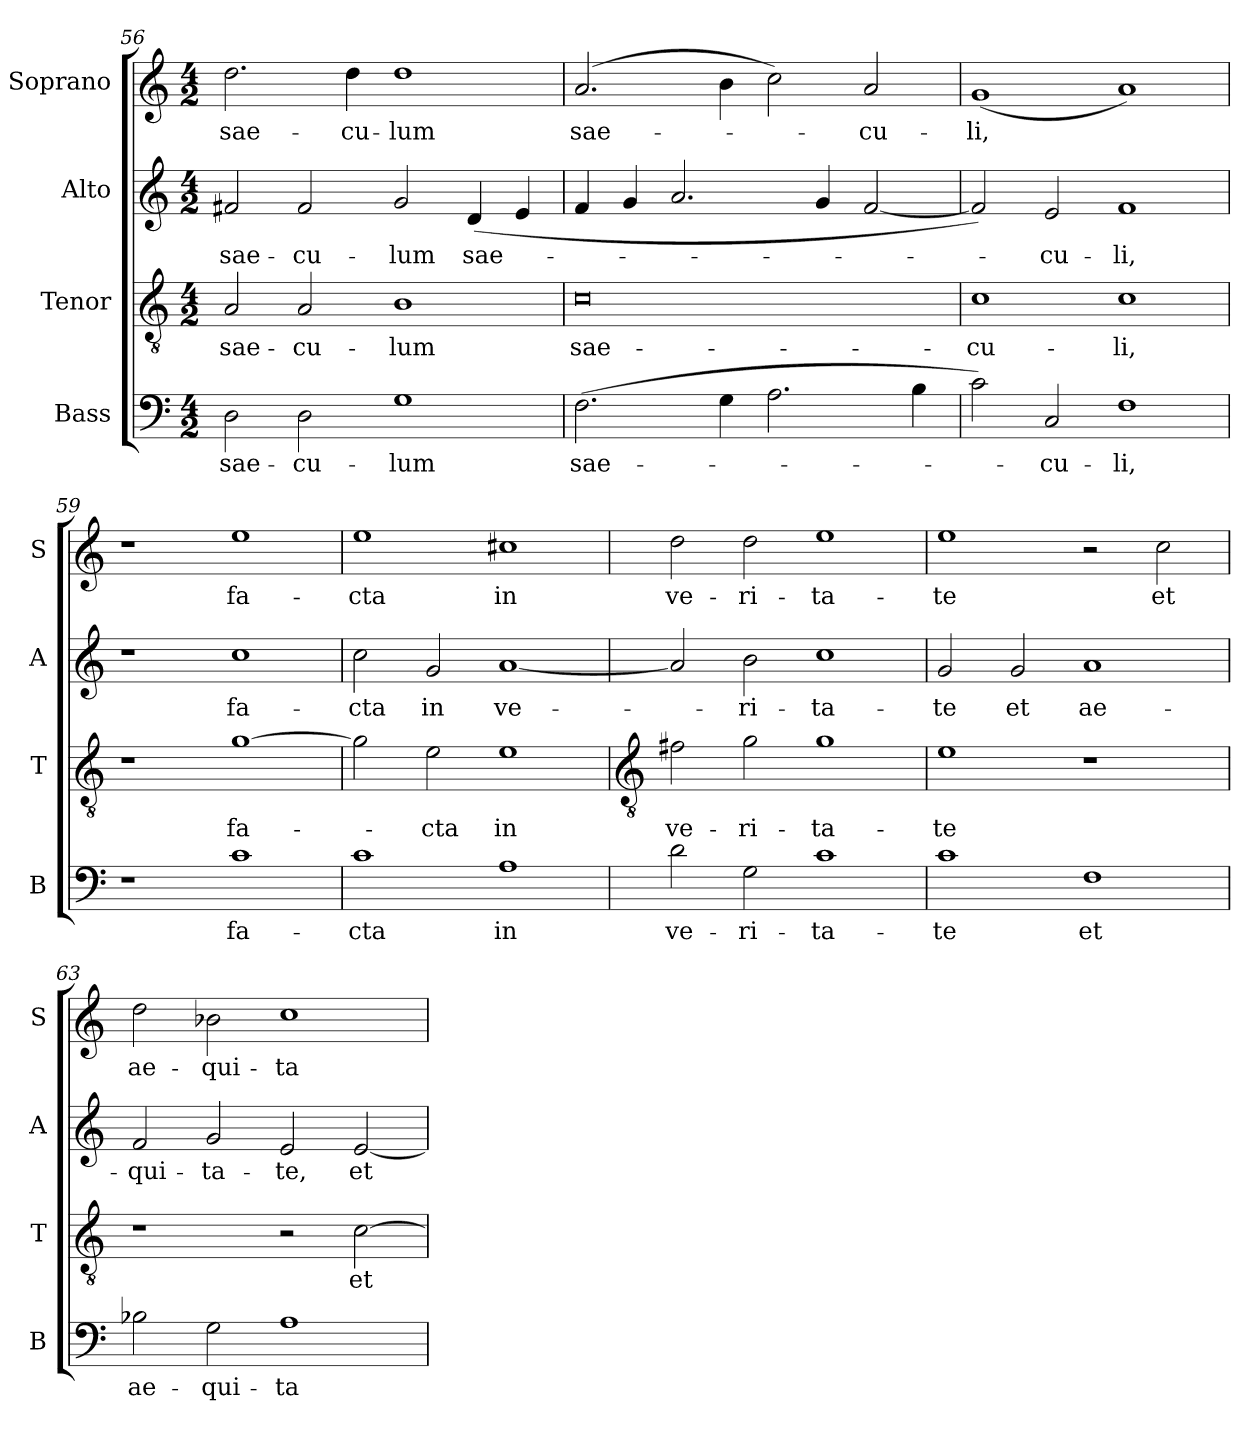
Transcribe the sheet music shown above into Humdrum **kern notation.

**kern	**text	**kern	**text	**kern	**text	**kern	**text
*part4	*part4	*part3	*part3	*part2	*part2	*part1	*part1
*staff4	*staff4	*staff3	*staff3	*staff2	*staff2	*staff1	*staff1
*I"Bass	*	*I"Tenor	*	*I"Alto	*	*I"Soprano	*
*I'B	*	*I'T	*	*I'A	*	*I'S	*
*clefF4	*	*clefGv2	*	*clefG2	*	*clefG2	*
*k[]	*	*k[]	*	*k[]	*	*k[]	*
*C:	*	*C:	*	*C:	*	*C:	*
*M4/2	*	*M4/2	*	*M4/2	*	*M4/2	*
=56	=56	=56	=56	=56	=56	=56	=56
!	!LO:LY:b	!	!LO:LY:b	!	!LO:LY:b	!	!LO:LY:b
2D	sae-	2A	sae-	2f#X	sae-	2.dd	sae-
!	!LO:LY:b	!	!LO:LY:b	!	!LO:LY:b	!	!
2D	-cu-	2A	-cu-	2f#	-cu-	.	.
!	!	!	!	!	!	!	!LO:LY:b
.	.	.	.	.	.	4dd	-cu-
!	!LO:LY:b	!	!LO:LY:b	!	!LO:LY:b	!	!LO:LY:b
1G	-lum	1B	-lum	2g	-lum	1dd	-lum
!	!	!	!	!	!LO:LY:b	!	!
.	.	.	.	(<4d	sae-	.	.
.	.	.	.	4e	.	.	.
=57	=57	=57	=57	=57	=57	=57	=57
!	!LO:LY:b	!	!LO:LY:b	!	!	!	!LO:LY:b
(>2.F	sae-	0c	sae-	4f	.	(>2.a	sae-
.	.	.	.	4g	.	.	.
.	.	.	.	2.a	.	.	.
4G	.	.	.	.	.	4b	.
2.A	.	.	.	.	.	2cc)	.
.	.	.	.	4g	.	.	.
!	!	!	!	!	!	!	!LO:LY:b
.	.	.	.	[2f	.	2a	cu-
4B	.	.	.	.	.	.	.
=58	=58	=58	=58	=58	=58	=58	=58
!	!	!	!LO:LY:b	!	!	!	!LO:LY:b
2c)	.	1c	-cu-	2f])	.	(<1g	-li,
!	!LO:LY:b	!	!	!	!LO:LY:b	!	!
2C	cu-	.	.	2e	cu-	.	.
!	!LO:LY:b	!	!LO:LY:b	!	!LO:LY:b	!	!
1F	-li,	1c	-li,	1f	-li,	1a)	.
=59	=59	=59	=59	=59	=59	=59	=59
1r	.	1r	.	1r	.	1r	.
!	!LO:LY:b	!	!LO:LY:b	!	!LO:LY:b	!	!LO:LY:b
1c	fa-	[1g	fa-	1cc	fa-	1ee	fa-
=60	=60	=60	=60	=60	=60	=60	=60
!	!LO:LY:b	!	!	!	!LO:LY:b	!	!LO:LY:b
1c	-cta	2g]	.	2cc	-cta	1ee	-cta
!	!	!	!LO:LY:b	!	!LO:LY:b	!	!
.	.	2e	-cta	2g	in	.	.
!	!LO:LY:b	!	!LO:LY:b	!	!LO:LY:b	!	!LO:LY:b
1A	in	1e	in	[1a	ve-	1cc#X	in
!!LO:LB:g=z
=61	=61	=61	=61	=61	=61	=61	=61
*	*	*clefGv2	*	*	*	*	*
!	!LO:LY:b	!	!LO:LY:b	!	!	!	!LO:LY:b
2d	ve-	2f#X	ve-	2a]	.	2dd	ve-
!	!LO:LY:b	!	!LO:LY:b	!	!LO:LY:b	!	!LO:LY:b
2G	-ri-	2g	-ri-	2b	ri-	2dd	-ri-
!	!LO:LY:b	!	!LO:LY:b	!	!LO:LY:b	!	!LO:LY:b
1c	-ta-	1g	-ta-	1cc	-ta-	1ee	-ta-
=62	=62	=62	=62	=62	=62	=62	=62
!	!LO:LY:b	!	!LO:LY:b	!	!LO:LY:b	!	!LO:LY:b
1c	-te	1e	-te	2g	-te	1ee	-te
!	!	!	!	!	!LO:LY:b	!	!
.	.	.	.	2g	et	.	.
!	!LO:LY:b	!	!	!	!LO:LY:b	!	!
1F	et	1r	.	1a	ae-	2r	.
!	!	!	!	!	!	!	!LO:LY:b
.	.	.	.	.	.	2cc	et
=63	=63	=63	=63	=63	=63	=63	=63
!	!LO:LY:b	!	!	!	!LO:LY:b	!	!LO:LY:b
2B-X	ae-	1r	.	2f	-qui-	2dd	ae-
!	!LO:LY:b	!	!	!	!LO:LY:b	!	!LO:LY:b
2G	-qui-	.	.	2g	-ta-	2b-	-qui-
!	!LO:LY:b	!	!	!	!LO:LY:b	!	!LO:LY:b
1A	-ta-	2r	.	2e	-te,	1cc	-ta-
!	!	!	!LO:LY:b	!	!LO:LY:b	!	!
.	.	[2c	et	[2e	et	.	.
=	=	=	=	=	=	=	=
*-	*-	*-	*-	*-	*-	*-	*-
